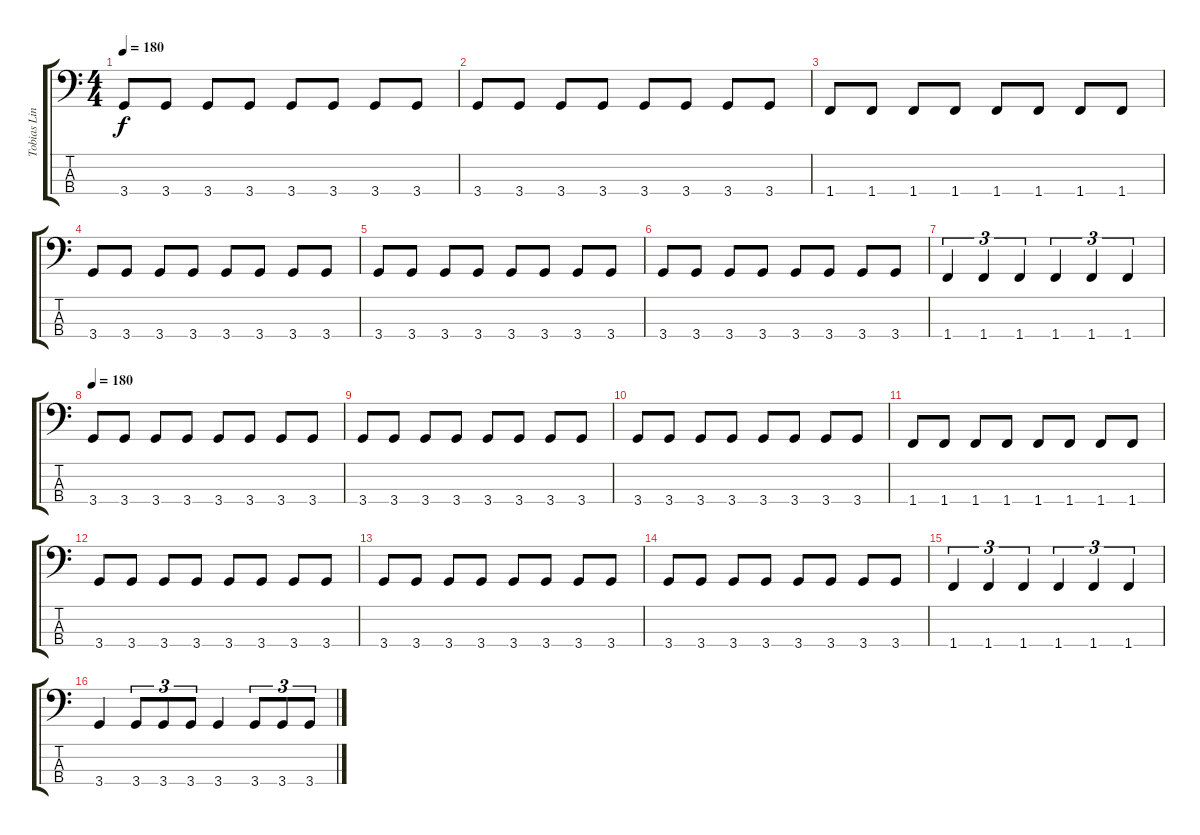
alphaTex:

\track ("Tobias Lindqvist" "Tobias Lin") {instrument electricbassfinger}
\staff {score tabs}
\tuning (G2 D2 A1 E1) {hide}
\ts (4 4)
\tempo 180
\clef f4
\ks c
3.4.8{dy f} 3.4.8 3.4.8 3.4.8 3.4.8 3.4.8 3.4.8 3.4.8 |
3.4.8 3.4.8 3.4.8 3.4.8 3.4.8 3.4.8 3.4.8 3.4.8 |
1.4.8 1.4.8 1.4.8 1.4.8 1.4.8 1.4.8 1.4.8 1.4.8 |
3.4.8 3.4.8 3.4.8 3.4.8 3.4.8 3.4.8 3.4.8 3.4.8 |
3.4.8 3.4.8 3.4.8 3.4.8 3.4.8 3.4.8 3.4.8 3.4.8 |
3.4.8 3.4.8 3.4.8 3.4.8 3.4.8 3.4.8 3.4.8 3.4.8 |
1.4.4{tu (3 2)} 1.4.4{tu (3 2)} 1.4.4{tu (3 2)} 1.4.4{tu (3 2)} 1.4.4{tu (3 2)} 1.4.4{tu (3 2)} |
\tempo 180
3.4.8 3.4.8 3.4.8 3.4.8 3.4.8 3.4.8 3.4.8 3.4.8 |
3.4.8 3.4.8 3.4.8 3.4.8 3.4.8 3.4.8 3.4.8 3.4.8 |
3.4.8 3.4.8 3.4.8 3.4.8 3.4.8 3.4.8 3.4.8 3.4.8 |
1.4.8 1.4.8 1.4.8 1.4.8 1.4.8 1.4.8 1.4.8 1.4.8 |
3.4.8 3.4.8 3.4.8 3.4.8 3.4.8 3.4.8 3.4.8 3.4.8 |
3.4.8 3.4.8 3.4.8 3.4.8 3.4.8 3.4.8 3.4.8 3.4.8 |
3.4.8 3.4.8 3.4.8 3.4.8 3.4.8 3.4.8 3.4.8 3.4.8 |
1.4.4{tu (3 2)} 1.4.4{tu (3 2)} 1.4.4{tu (3 2)} 1.4.4{tu (3 2)} 1.4.4{tu (3 2)} 1.4.4{tu (3 2)} |
3.4.4 3.4.8{tu (3 2)} 3.4.8{tu (3 2)} 3.4.8{tu (3 2)} 3.4.4 3.4.8{tu (3 2)} 3.4.8{tu (3 2)} 3.4.8{tu (3 2)}
